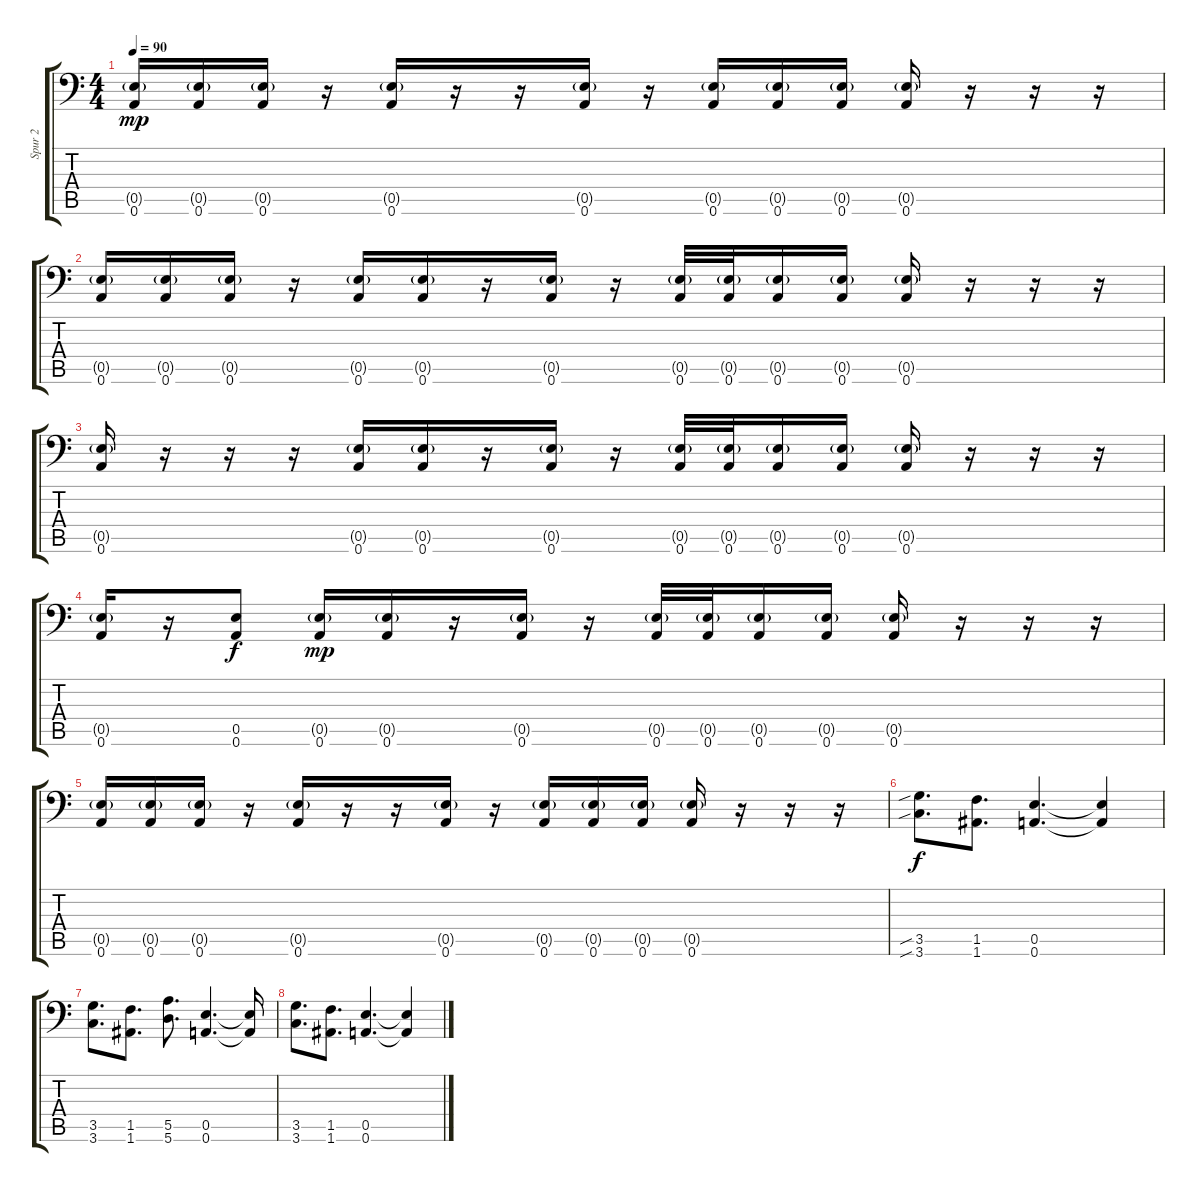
\track ("Spur 2" "Spur 2") {instrument distortionguitar}
\staff {score tabs}
\tuning (B3 Gb3 D3 A2 E2 A1) {hide}
\ts (4 4)
\tempo 90
\clef f4
\ks c
(0.5{g} 0.6).16{dy mp} (0.5{g} 0.6).16 (0.5{g} 0.6).16 r.16 (0.5{g} 0.6).16 r.16 r.16 (0.5{g} 0.6).16 r.16 (0.5{g} 0.6).16 (0.5{g} 0.6).16 (0.5{g} 0.6).16 (0.5{g} 0.6).16 r.16 r.16 r.16 |
(0.5{g} 0.6).16 (0.5{g} 0.6).16 (0.5{g} 0.6).16 r.16 (0.5{g} 0.6).16 (0.5{g} 0.6).16 r.16 (0.5{g} 0.6).16 r.16 (0.5{g} 0.6).32 (0.5{g} 0.6).32 (0.5{g} 0.6).16 (0.5{g} 0.6).16 (0.5{g} 0.6).16 r.16 r.16 r.16 |
(0.5{g} 0.6).16 r.16 r.16 r.16 (0.5{g} 0.6).16 (0.5{g} 0.6).16 r.16 (0.5{g} 0.6).16 r.16 (0.5{g} 0.6).32 (0.5{g} 0.6).32 (0.5{g} 0.6).16 (0.5{g} 0.6).16 (0.5{g} 0.6).16 r.16 r.16 r.16 |
(0.5{g} 0.6).16 r.16 (0.5 0.6).8{dy f} (0.5{g} 0.6).16{dy mp} (0.5{g} 0.6).16 r.16 (0.5{g} 0.6).16 r.16 (0.5{g} 0.6).32 (0.5{g} 0.6).32 (0.5{g} 0.6).16 (0.5{g} 0.6).16 (0.5{g} 0.6).16 r.16 r.16 r.16 |
(0.5{g} 0.6).16 (0.5{g} 0.6).16 (0.5{g} 0.6).16 r.16 (0.5{g} 0.6).16 r.16 r.16 (0.5{g} 0.6).16 r.16 (0.5{g} 0.6).16 (0.5{g} 0.6).16 (0.5{g} 0.6).16 (0.5{g} 0.6).16 r.16 r.16 r.16 |
(3.5{sib} 3.6{sib}).8{d dy f} (1.5 1.6).8{d} (0.5 0.6).4{d} (0.5{t} 0.6{t}).4 |
(3.5 3.6).8{d} (1.5 1.6).8{d} (5.5 5.6).8{d} (0.5 0.6).4{d} (0.5{t} 0.6{t}).16 |
(3.5 3.6).8{d} (1.5 1.6).8{d} (0.5 0.6).4{d} (0.5{t} 0.6{t}).4
